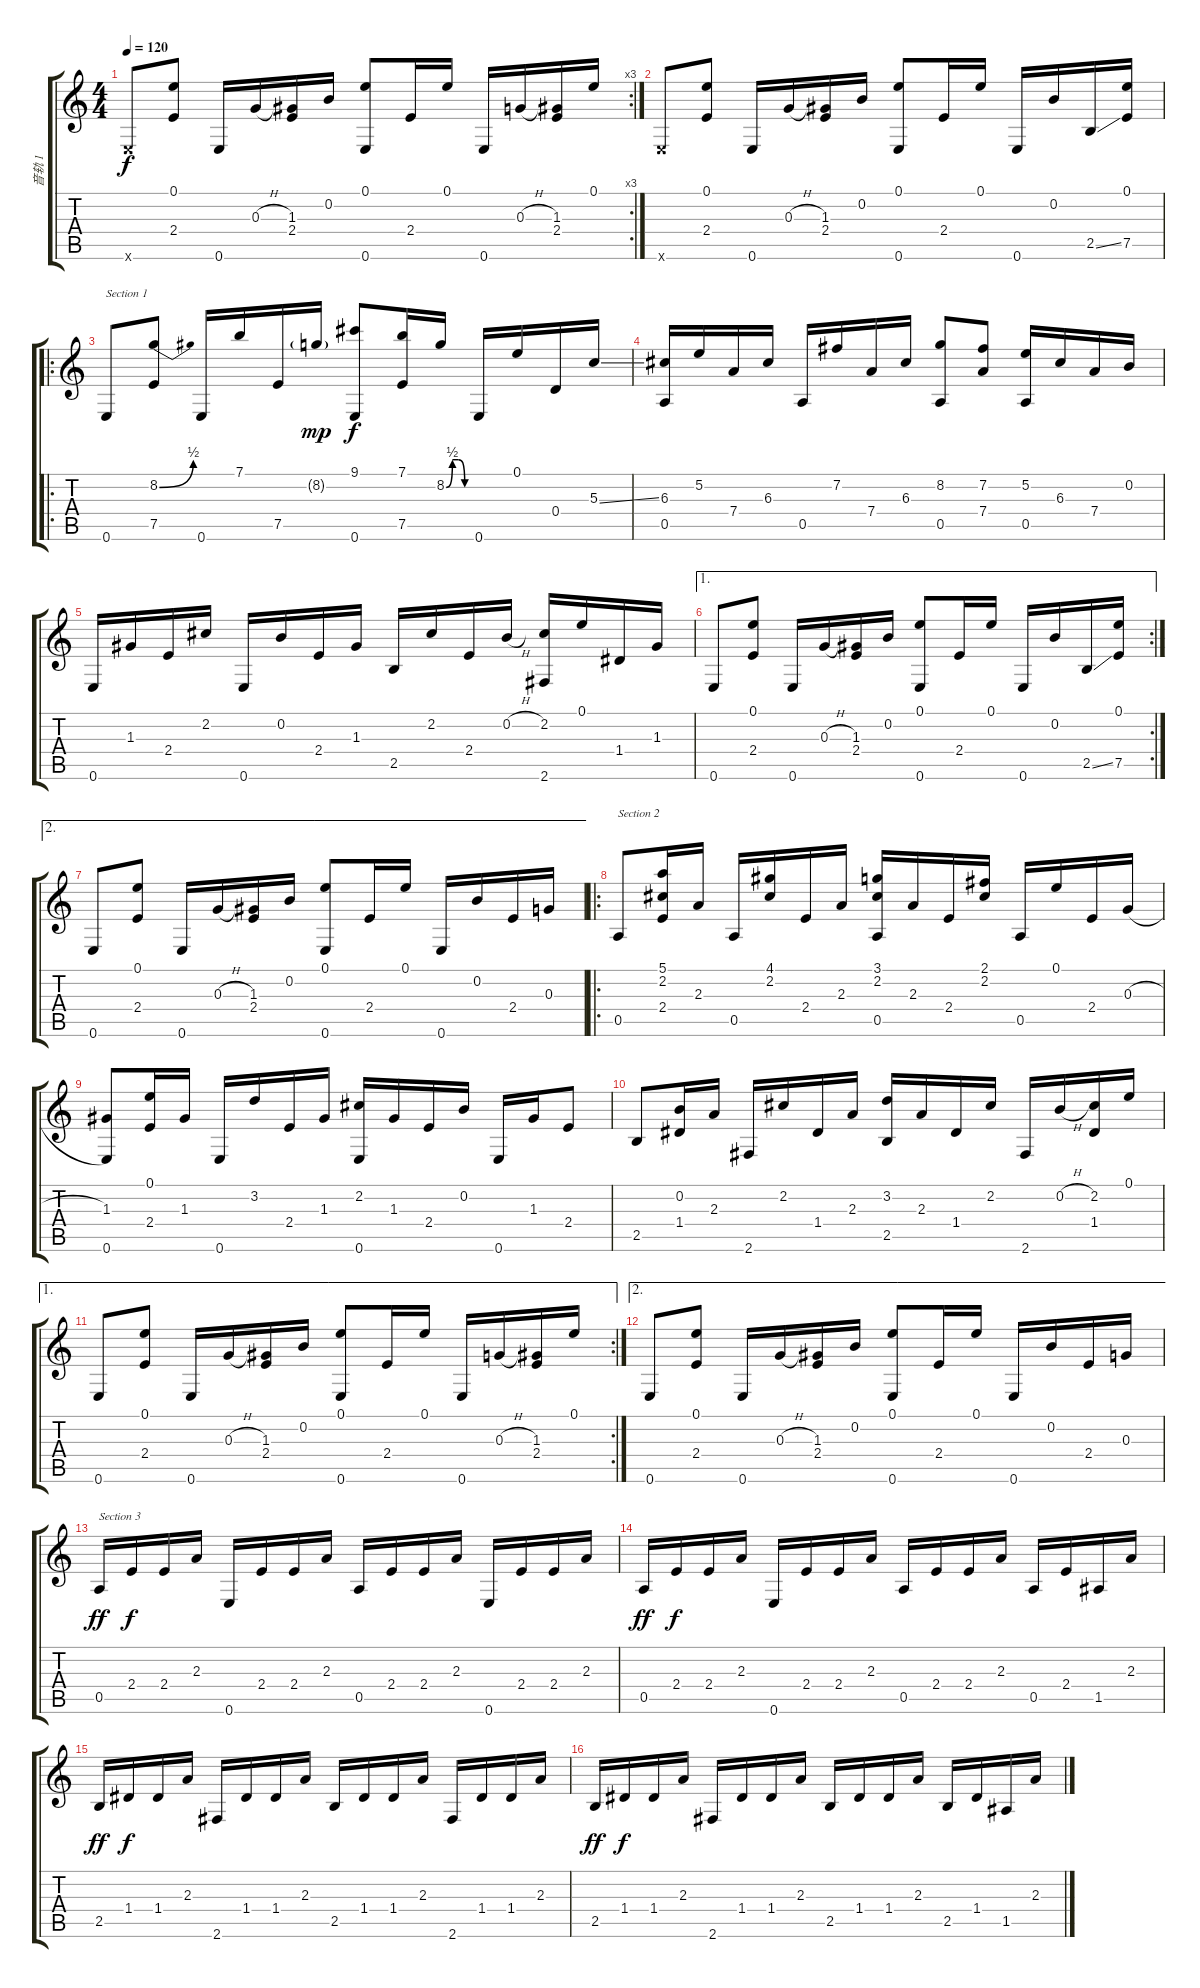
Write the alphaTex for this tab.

\track ("音轨 1" "音轨 1") {instrument acousticguitarnylon}
\staff {score tabs}
\tuning (E4 B3 G3 D3 A2 E2) {hide}
\rc 3
\ts (4 4)
\tempo 120
\clef g2
\ks c
0.6{x}.8{dy f instrument acousticguitarnylon} (0.1 2.4).8 0.6.16 0.3{h}.16 (1.3 2.4).16 0.2.16 (0.1 0.6).8 2.4.16 0.1.16 0.6.16 0.3{h}.16 (1.3 2.4).16 0.1.16 |
0.6{x}.8 (0.1 2.4).8 0.6.16 0.3{h}.16 (1.3 2.4).16 0.2.16 (0.1 0.6).8 2.4.16 0.1.16 0.6.16 0.2.16 2.5{ss}.16 (0.1 7.5).16 |
\ro
0.6.8{txt "Section 1"} (8.2{be (bend 0 0 60 2)} 7.5).8 0.6.16 7.1.16 7.5.16 8.2{g}.16{dy mp} (9.1 0.6).8{dy f} (7.1 7.5).16 8.2{be (custom 0 0 15 2 30 2 45 0 60 0)}.16 0.6.16 0.1.16 0.4.16 5.3{ss}.16 |
(6.3 0.5).16 5.2.16 7.4.16 6.3.16 0.5.16 7.2.16 7.4.16 6.3.16 (8.2 0.5).8 (7.2 7.4).8 (5.2 0.5).16 6.3.16 7.4.16 0.2.16 |
0.6.16 1.3.16 2.4.16 2.2.16 0.6.16 0.2.16 2.4.16 1.3.16 2.5.16 2.2.16 2.4.16 0.2{h}.16 (2.2 2.6).16 0.1.16 1.4.16 1.3.16 |
\ae 1
\rc 2
0.6.8 (0.1 2.4).8 0.6.16 0.3{h}.16 (1.3 2.4).16 0.2.16 (0.1 0.6).8 2.4.16 0.1.16 0.6.16 0.2.16 2.5{ss}.16 (0.1 7.5).16 |
\ae 2
0.6.8 (0.1 2.4).8 0.6.16 0.3{h}.16 (1.3 2.4).16 0.2.16 (0.1 0.6).8 2.4.16 0.1.16 0.6.16 0.2.16 2.4.16 0.3.16 |
\ro
0.5.8{txt "Section 2"} (5.1 2.2 2.4).16 2.3.16 0.5.16{txt ""} (4.1 2.2).16 2.4.16 2.3.16 (3.1 2.2 0.5).16 2.3.16 2.4.16 (2.1 2.2).16 0.5.16 0.1.16 2.4.16 0.3{h}.16 |
(1.3 0.6).8 (0.1 2.4).16 1.3.16 0.6.16 3.2.16 2.4.16 1.3.16 (2.2 0.6).16 1.3.16 2.4.16 0.2.16 0.6.16 1.3.16 2.4.8 |
2.5.8 (0.2 1.4).16 2.3.16 2.6.16 2.2.16 1.4.16 2.3.16 (3.2 2.5).16 2.3.16 1.4.16 2.2.16 2.6.16 0.2{h}.16 (2.2 1.4).16 0.1.16 |
\ae 1
\rc 2
0.6.8 (0.1 2.4).8 0.6.16 0.3{h}.16 (1.3 2.4).16 0.2.16 (0.1 0.6).8 2.4.16 0.1.16 0.6.16 0.3{h}.16 (1.3 2.4).16 0.1.16 |
\ae 2
0.6.8 (0.1 2.4).8 0.6.16 0.3{h}.16 (1.3 2.4).16 0.2.16 (0.1 0.6).8 2.4.16 0.1.16 0.6.16 0.2.16 2.4.16 0.3.16 |
0.5.16{txt "Section 3" dy ff} 2.4.16{dy f} 2.4.16 2.3.16 0.6.16 2.4.16 2.4.16 2.3.16 0.5.16 2.4.16 2.4.16 2.3.16 0.6.16 2.4.16 2.4.16 2.3.16 |
0.5.16{dy ff} 2.4.16{dy f} 2.4.16 2.3.16 0.6.16 2.4.16 2.4.16 2.3.16 0.5.16 2.4.16 2.4.16 2.3.16 0.5.16 2.4.16 1.5.16 2.3.16 |
2.5.16{dy ff} 1.4.16{dy f} 1.4.16 2.3.16 2.6.16 1.4.16 1.4.16 2.3.16 2.5.16 1.4.16 1.4.16 2.3.16 2.6.16 1.4.16 1.4.16 2.3.16 |
2.5.16{dy ff} 1.4.16{dy f} 1.4.16 2.3.16 2.6.16 1.4.16 1.4.16 2.3.16 2.5.16 1.4.16 1.4.16 2.3.16 2.5.16 1.4.16 1.5.16 2.3.16
